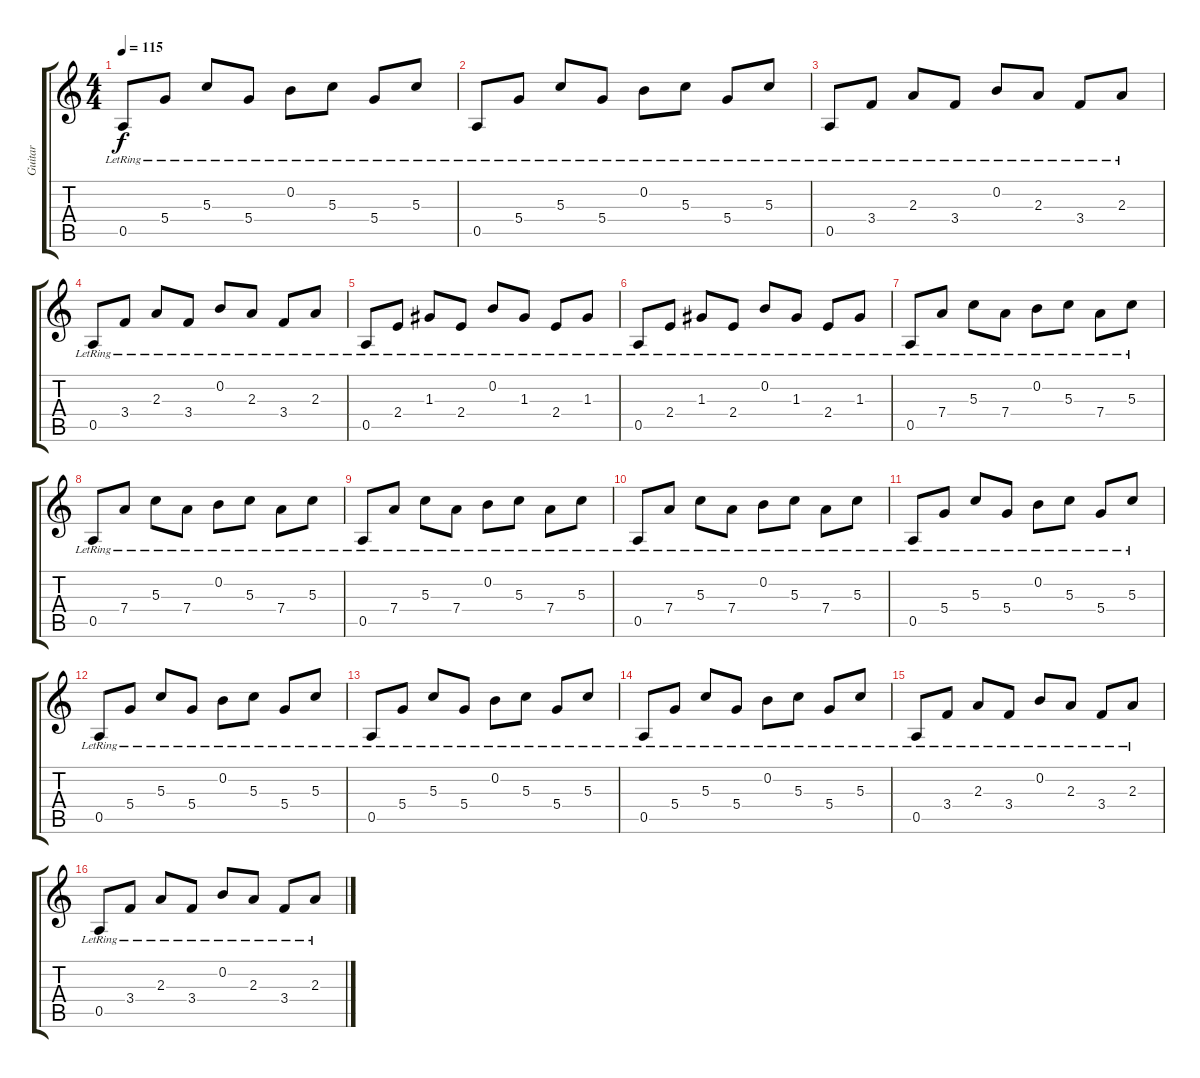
\track ("Guitar" "Guitar") {instrument electricguitarclean}
\staff {score tabs}
\tuning (E4 B3 G3 D3 A2 E2) {hide}
\ts (4 4)
\tempo 115
\clef g2
\ks c
0.5{lr}.8{dy f} 5.4{lr}.8 5.3{lr}.8 5.4{lr}.8 0.2{lr}.8 5.3{lr}.8 5.4{lr}.8 5.3{lr}.8 |
0.5{lr}.8 5.4{lr}.8 5.3{lr}.8 5.4{lr}.8 0.2{lr}.8 5.3{lr}.8 5.4{lr}.8 5.3{lr}.8 |
0.5{lr}.8 3.4{lr}.8 2.3{lr}.8 3.4{lr}.8 0.2{lr}.8 2.3{lr}.8 3.4{lr}.8 2.3{lr}.8 |
0.5{lr}.8 3.4{lr}.8 2.3{lr}.8 3.4{lr}.8 0.2{lr}.8 2.3{lr}.8 3.4{lr}.8 2.3{lr}.8 |
0.5{lr}.8 2.4{lr}.8 1.3{lr}.8 2.4{lr}.8 0.2{lr}.8 1.3{lr}.8 2.4{lr}.8 1.3{lr}.8 |
0.5{lr}.8 2.4{lr}.8 1.3{lr}.8 2.4{lr}.8 0.2{lr}.8 1.3{lr}.8 2.4{lr}.8 1.3{lr}.8 |
0.5{lr}.8 7.4{lr}.8 5.3{lr}.8 7.4{lr}.8 0.2{lr}.8 5.3{lr}.8 7.4{lr}.8 5.3{lr}.8 |
0.5{lr}.8 7.4{lr}.8 5.3{lr}.8 7.4{lr}.8 0.2{lr}.8 5.3{lr}.8 7.4{lr}.8 5.3{lr}.8 |
0.5{lr}.8 7.4{lr}.8 5.3{lr}.8 7.4{lr}.8 0.2{lr}.8 5.3{lr}.8 7.4{lr}.8 5.3{lr}.8 |
0.5{lr}.8 7.4{lr}.8 5.3{lr}.8 7.4{lr}.8 0.2{lr}.8 5.3{lr}.8 7.4{lr}.8 5.3{lr}.8 |
0.5{lr}.8 5.4{lr}.8 5.3{lr}.8 5.4{lr}.8 0.2{lr}.8 5.3{lr}.8 5.4{lr}.8 5.3{lr}.8 |
0.5{lr}.8 5.4{lr}.8 5.3{lr}.8 5.4{lr}.8 0.2{lr}.8 5.3{lr}.8 5.4{lr}.8 5.3{lr}.8 |
0.5{lr}.8 5.4{lr}.8 5.3{lr}.8 5.4{lr}.8 0.2{lr}.8 5.3{lr}.8 5.4{lr}.8 5.3{lr}.8 |
0.5{lr}.8 5.4{lr}.8 5.3{lr}.8 5.4{lr}.8 0.2{lr}.8 5.3{lr}.8 5.4{lr}.8 5.3{lr}.8 |
0.5{lr}.8 3.4{lr}.8 2.3{lr}.8 3.4{lr}.8 0.2{lr}.8 2.3{lr}.8 3.4{lr}.8 2.3{lr}.8 |
0.5{lr}.8 3.4{lr}.8 2.3{lr}.8 3.4{lr}.8 0.2{lr}.8 2.3{lr}.8 3.4{lr}.8 2.3{lr}.8
